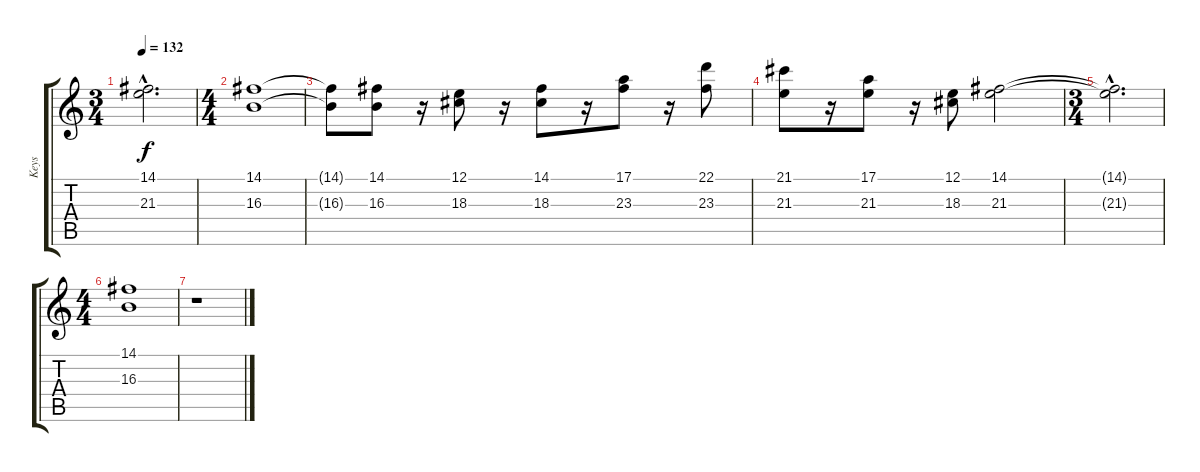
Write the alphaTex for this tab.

\track ("Keys" "Keys") {instrument rockorgan}
\staff {score tabs}
\tuning (E4 B3 G3 D3 A2 E2) {hide}
\ts (3 4)
\tempo 132
\clef g2
\ks c
(14.1{hac t} 21.3{hac t}).2{d dy f} |
\ts (4 4)
(14.1 16.3).1 |
(14.1{t} 16.3{t}).8 (14.1 16.3).8 r.16 (12.1 18.3).8 r.16 (14.1 18.3).8 r.16 (17.1 23.3).8 r.16 (22.1 23.3).8 |
(21.1 21.3).8 r.16 (17.1 21.3).8 r.16 (12.1 18.3).8 (14.1 21.3).2 |
\ts (3 4)
(14.1{hac t} 21.3{hac t}).2{d} |
\ts (4 4)
(14.1 16.3).1 |
r.1
